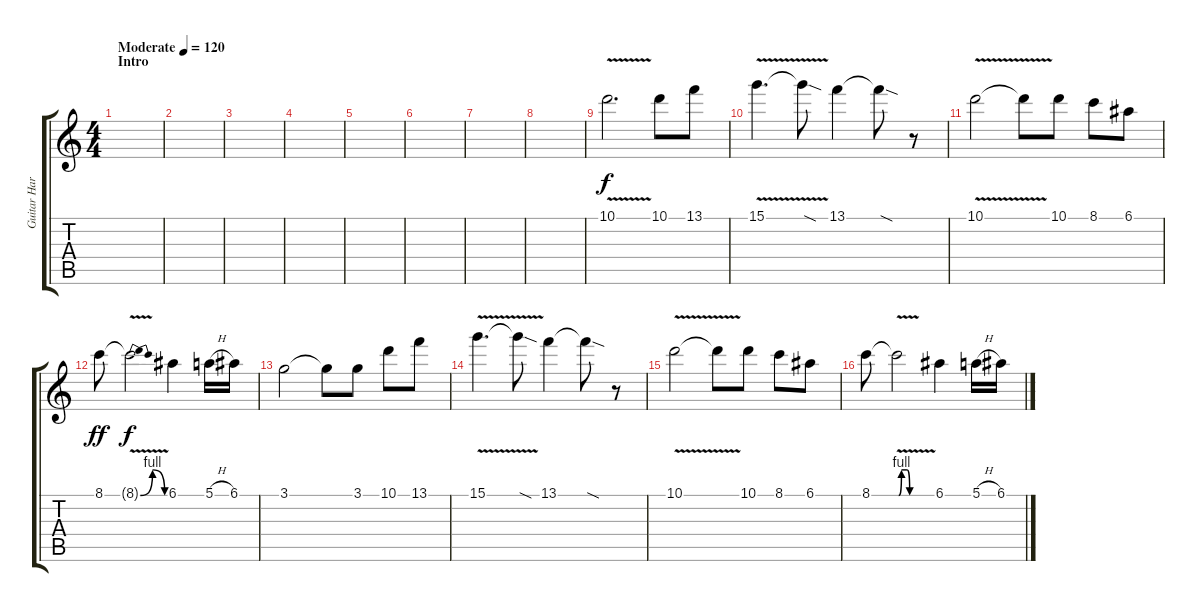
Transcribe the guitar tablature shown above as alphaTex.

\track ("Guitar Harmonics" "Guitar Har") {instrument distortionguitar}
\staff {score tabs}
\tuning (E4 B3 G3 D3 A2 E2) {hide}
\ts (4 4)
\section ("" "Intro")
\tempo (120 "Moderate")
\clef g2
\ks c
|
|
|
|
|
|
|
|
10.1{v}.2{d} 10.1.8 13.1.8 |
15.1{v}.4{d} 15.1{sod t}.8 13.1.4 13.1{sod t}.8 r.8 |
10.1{v}.2 10.1{v t}.8 10.1.8 8.1.8 6.1.8 |
8.1.8{dy ff} 8.1{be (bendrelease 0 0 5 4 55 4 60 0) v t}.2{dy f} 6.1.4 5.1{h}.16 6.1.16 |
3.1.2 3.1{t}.8 3.1.8 10.1.8 13.1.8 |
15.1{v}.4{d} 15.1{sod t}.8 13.1.4 13.1{sod t}.8 r.8 |
10.1{v}.2 10.1{v t}.8 10.1.8 8.1.8 6.1.8 |
8.1.8 8.1{be (custom 0 0 5 4 15 4 20 0 60 0) v t}.2 6.1.4 5.1{h}.16 6.1.16
